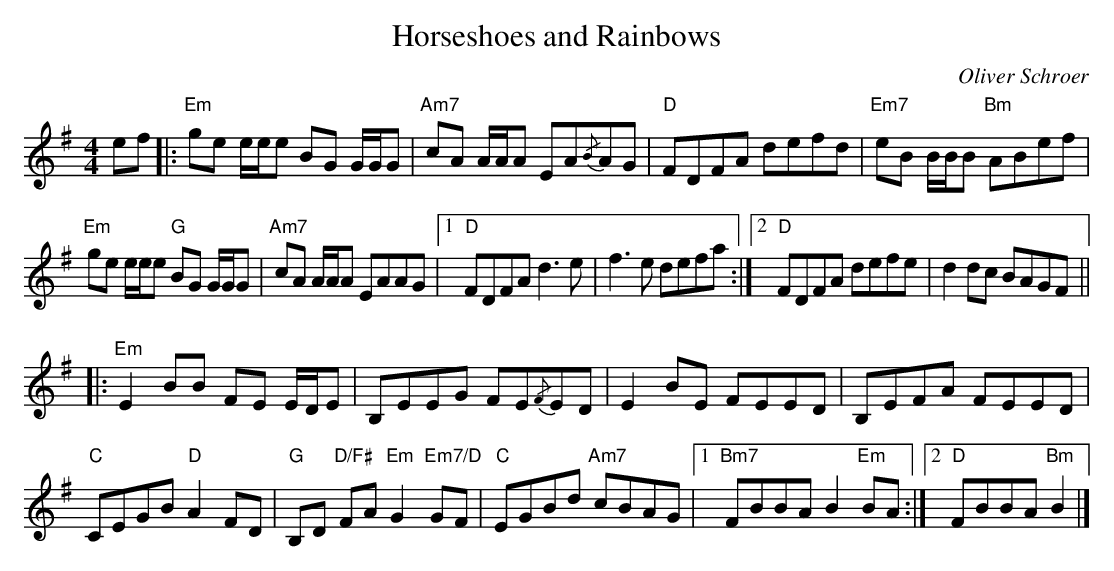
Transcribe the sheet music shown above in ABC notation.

X:1
T:Horseshoes and Rainbows
C:Oliver Schroer
L:1/4
M:4/4
K:G
V:1
e/f/ |: "Em" g/e/ e/4e/4e/ B/G/ G/4G/4G/ | "Am7" c/A/ A/4A/4A/ E/A/{/B}A/G/ | "D" F/D/F/A/ d/e/f/d/ |  "Em7" e/B/ B/4B/4B/ "Bm" A/B/e/f/ |
"Em" g/e/ e/4e/4e/ "G" B/G/ G/4G/4G/ | "Am7" c/A/ A/4A/4A/ E/A/A/G/ |1 "D" F/D/F/A/ d3/2 e/ |  f3/2 e/ d/e/f/a/ :|2 "D" F/D/F/A/ d/e/f/e/ | d d/c/ B/A/G/F/ ||
|:"Em" E B/B/ F/E/ E/4D/4E/ |  B,/E/E/G/ F/E/{/F}E/D/ | E B/E/ F/E/E/D/ | B,/E/F/A/ F/E/E/D/ |
"C" C/E/G/B/ "D" A F/D/ |  "G" B,/D/ "D/F#"F/A/ "Em" G "Em7/D" G/F/ | "C" E/G/B/d/ "Am7" c/B/A/G/ |1 "Bm7" F/B/B/A/ B "Em" B/A/ :|2 "D" F/B/B/A/ "Bm" B |]
